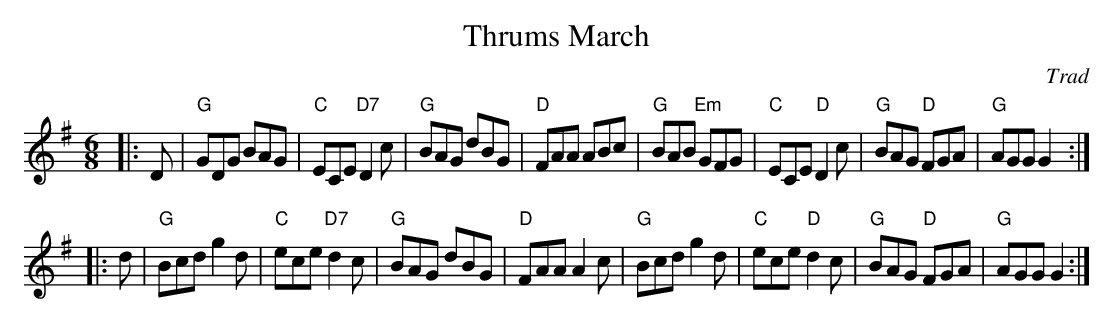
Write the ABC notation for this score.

X:1
T: Thrums March
O: Trad
M: 6/8
L: 1/8
K: G
|: D | "G"GDG BAG | "C"ECE "D7"D2c | "G"BAG dBG | "D"FAA ABc | "G"BAB "Em"GFG | "C"ECE "D"D2c | "G"BAG "D"FGA | "G"AGG G2 :|
|: d | "G"Bcd g2d | "C"ece "D7"d2c | "G"BAG dBG | "D"FAA A2c | "G"Bcd     g2d | "C"ece "D"d2c | "G"BAG "D"FGA | "G"AGG G2 :|
